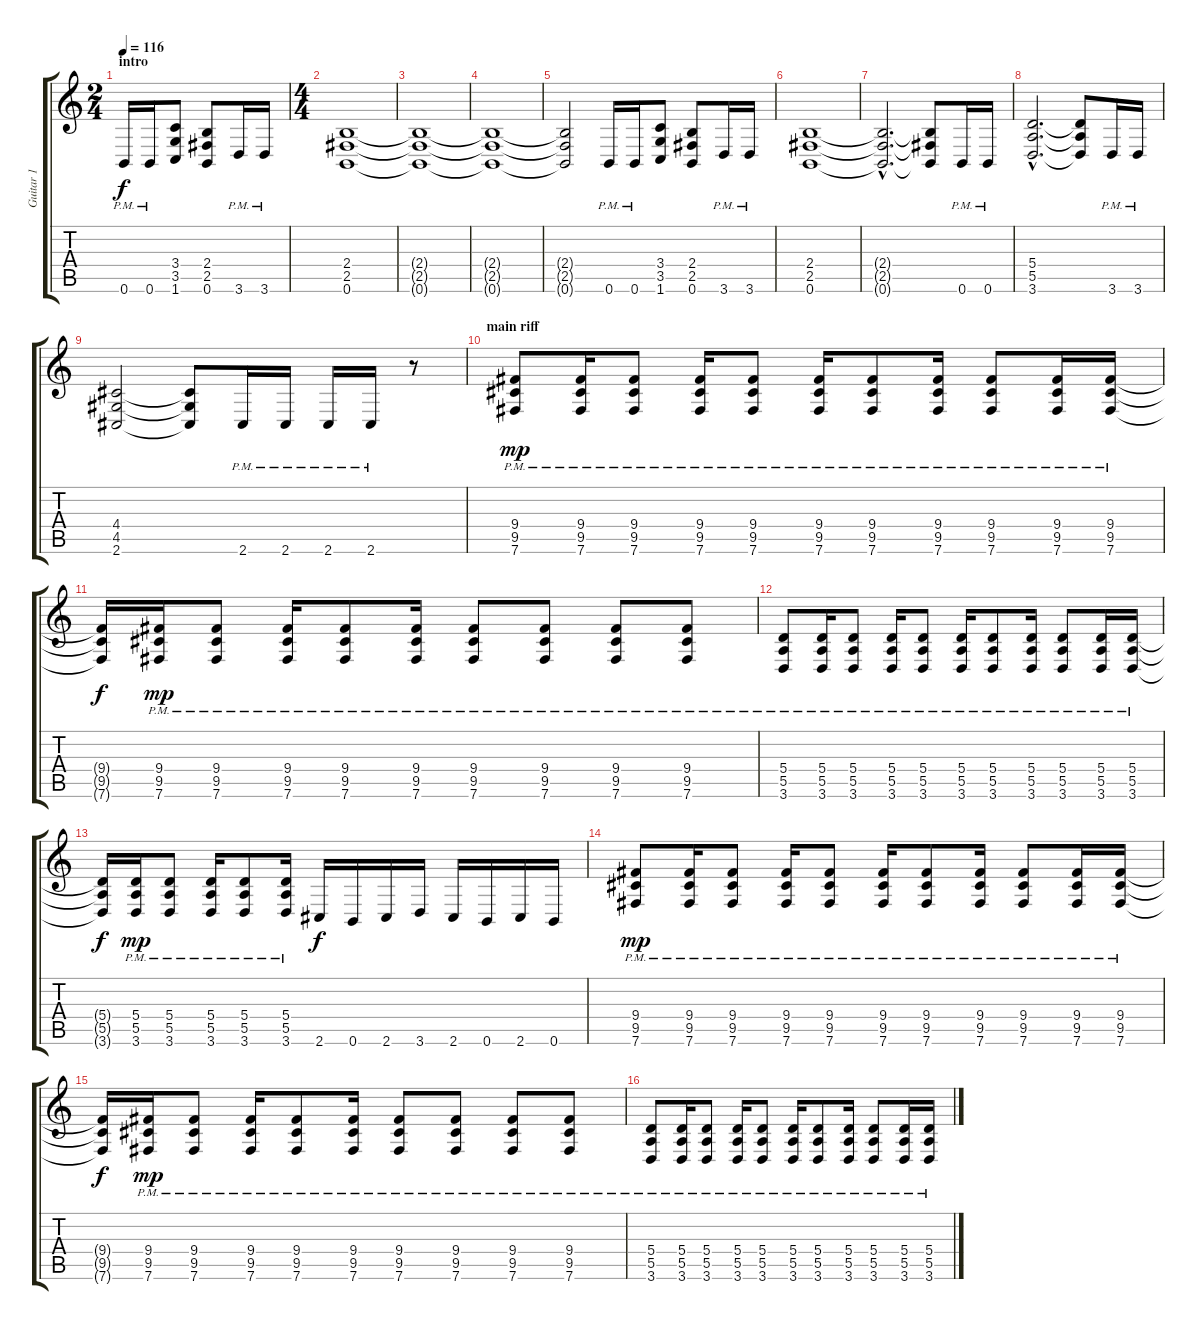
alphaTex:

\track ("Guitar 1" "Guitar 1") {instrument distortionguitar}
\staff {score tabs}
\tuning (B3 Gb3 D3 A2 E2 B1) {hide}
\ts (2 4)
\section ("" "intro")
\tempo 116
\clef g2
\ks c
0.6{pm}.16{dy f volume 16 instrument distortionguitar} 0.6{pm}.16 (3.4 3.5 1.6).8 (2.4 2.5 0.6).8 3.6{pm}.16 3.6{pm}.16 |
\ts (4 4)
(2.4 2.5 0.6).1 |
(2.4{t} 2.5{t} 0.6{t}).1 |
(2.4{t} 2.5{t} 0.6{t}).1 |
(2.4{t} 2.5{t} 0.6{t}).2 0.6{pm}.16 0.6{pm}.16 (3.4 3.5 1.6).8 (2.4 2.5 0.6).8 3.6{pm}.16 3.6{pm}.16 |
(2.4 2.5 0.6).1 |
(2.4{hac t} 2.5{hac t} 0.6{hac t}).2{d} (2.4{t} 2.5{t} 0.6{t}).8 0.6{pm}.16 0.6{pm}.16 |
(5.4{hac} 5.5{hac} 3.6{hac}).2{d} (5.4{t} 5.5{t} 3.6{t}).8 3.6{pm}.16 3.6{pm}.16 |
(4.4 4.5 2.6).2 (4.4{t} 4.5{t} 2.6{t}).8 2.6{pm}.16 2.6{pm}.16 2.6{pm}.16 2.6{pm}.16 r.8 |
\section ("" "main riff")
(9.4{pm} 9.5{pm} 7.6{pm}).8{dy mp} (9.4{pm} 9.5{pm} 7.6{pm}).16 (9.4{pm} 9.5{pm} 7.6{pm}).8 (9.4{pm} 9.5{pm} 7.6{pm}).16 (9.4{pm} 9.5{pm} 7.6{pm}).8 (9.4{pm} 9.5{pm} 7.6{pm}).16 (9.4{pm} 9.5{pm} 7.6{pm}).8 (9.4{pm} 9.5{pm} 7.6{pm}).16 (9.4{pm} 9.5{pm} 7.6{pm}).8 (9.4{pm} 9.5{pm} 7.6{pm}).16 (9.4{pm} 9.5{pm} 7.6{pm}).16 |
(9.4{t} 9.5{t} 7.6{t}).16{dy f} (9.4{pm} 9.5{pm} 7.6{pm}).16{dy mp} (9.4{pm} 9.5{pm} 7.6{pm}).8 (9.4{pm} 9.5{pm} 7.6{pm}).16 (9.4{pm} 9.5{pm} 7.6{pm}).8 (9.4{pm} 9.5{pm} 7.6{pm}).16 (9.4{pm} 9.5{pm} 7.6{pm}).8 (9.4{pm} 9.5{pm} 7.6{pm}).8 (9.4{pm} 9.5{pm} 7.6{pm}).8 (9.4{pm} 9.5{pm} 7.6{pm}).8 |
(5.4{pm} 5.5{pm} 3.6{pm}).8 (5.4{pm} 5.5{pm} 3.6{pm}).16 (5.4{pm} 5.5{pm} 3.6{pm}).8 (5.4{pm} 5.5{pm} 3.6{pm}).16 (5.4{pm} 5.5{pm} 3.6{pm}).8 (5.4{pm} 5.5{pm} 3.6{pm}).16 (5.4{pm} 5.5{pm} 3.6{pm}).8 (5.4{pm} 5.5{pm} 3.6{pm}).16 (5.4{pm} 5.5{pm} 3.6{pm}).8 (5.4{pm} 5.5{pm} 3.6{pm}).16 (5.4{pm} 5.5{pm} 3.6{pm}).16 |
(5.4{t} 5.5{t} 3.6{t}).16{dy f} (5.4{pm} 5.5{pm} 3.6{pm}).16{dy mp} (5.4{pm} 5.5{pm} 3.6{pm}).8 (5.4{pm} 5.5{pm} 3.6{pm}).16 (5.4{pm} 5.5{pm} 3.6{pm}).8 (5.4{pm} 5.5{pm} 3.6{pm}).16 2.6.16{dy f} 0.6.16 2.6.16 3.6.16 2.6.16 0.6.16 2.6.16 0.6.16 |
(9.4{pm} 9.5{pm} 7.6{pm}).8{dy mp} (9.4{pm} 9.5{pm} 7.6{pm}).16 (9.4{pm} 9.5{pm} 7.6{pm}).8 (9.4{pm} 9.5{pm} 7.6{pm}).16 (9.4{pm} 9.5{pm} 7.6{pm}).8 (9.4{pm} 9.5{pm} 7.6{pm}).16 (9.4{pm} 9.5{pm} 7.6{pm}).8 (9.4{pm} 9.5{pm} 7.6{pm}).16 (9.4{pm} 9.5{pm} 7.6{pm}).8 (9.4{pm} 9.5{pm} 7.6{pm}).16 (9.4{pm} 9.5{pm} 7.6{pm}).16 |
(9.4{t} 9.5{t} 7.6{t}).16{dy f} (9.4{pm} 9.5{pm} 7.6{pm}).16{dy mp} (9.4{pm} 9.5{pm} 7.6{pm}).8 (9.4{pm} 9.5{pm} 7.6{pm}).16 (9.4{pm} 9.5{pm} 7.6{pm}).8 (9.4{pm} 9.5{pm} 7.6{pm}).16 (9.4{pm} 9.5{pm} 7.6{pm}).8 (9.4{pm} 9.5{pm} 7.6{pm}).8 (9.4{pm} 9.5{pm} 7.6{pm}).8 (9.4{pm} 9.5{pm} 7.6{pm}).8 |
(5.4{pm} 5.5{pm} 3.6{pm}).8 (5.4{pm} 5.5{pm} 3.6{pm}).16 (5.4{pm} 5.5{pm} 3.6{pm}).8 (5.4{pm} 5.5{pm} 3.6{pm}).16 (5.4{pm} 5.5{pm} 3.6{pm}).8 (5.4{pm} 5.5{pm} 3.6{pm}).16 (5.4{pm} 5.5{pm} 3.6{pm}).8 (5.4{pm} 5.5{pm} 3.6{pm}).16 (5.4{pm} 5.5{pm} 3.6{pm}).8 (5.4{pm} 5.5{pm} 3.6{pm}).16 (5.4{pm} 5.5{pm} 3.6{pm}).16
